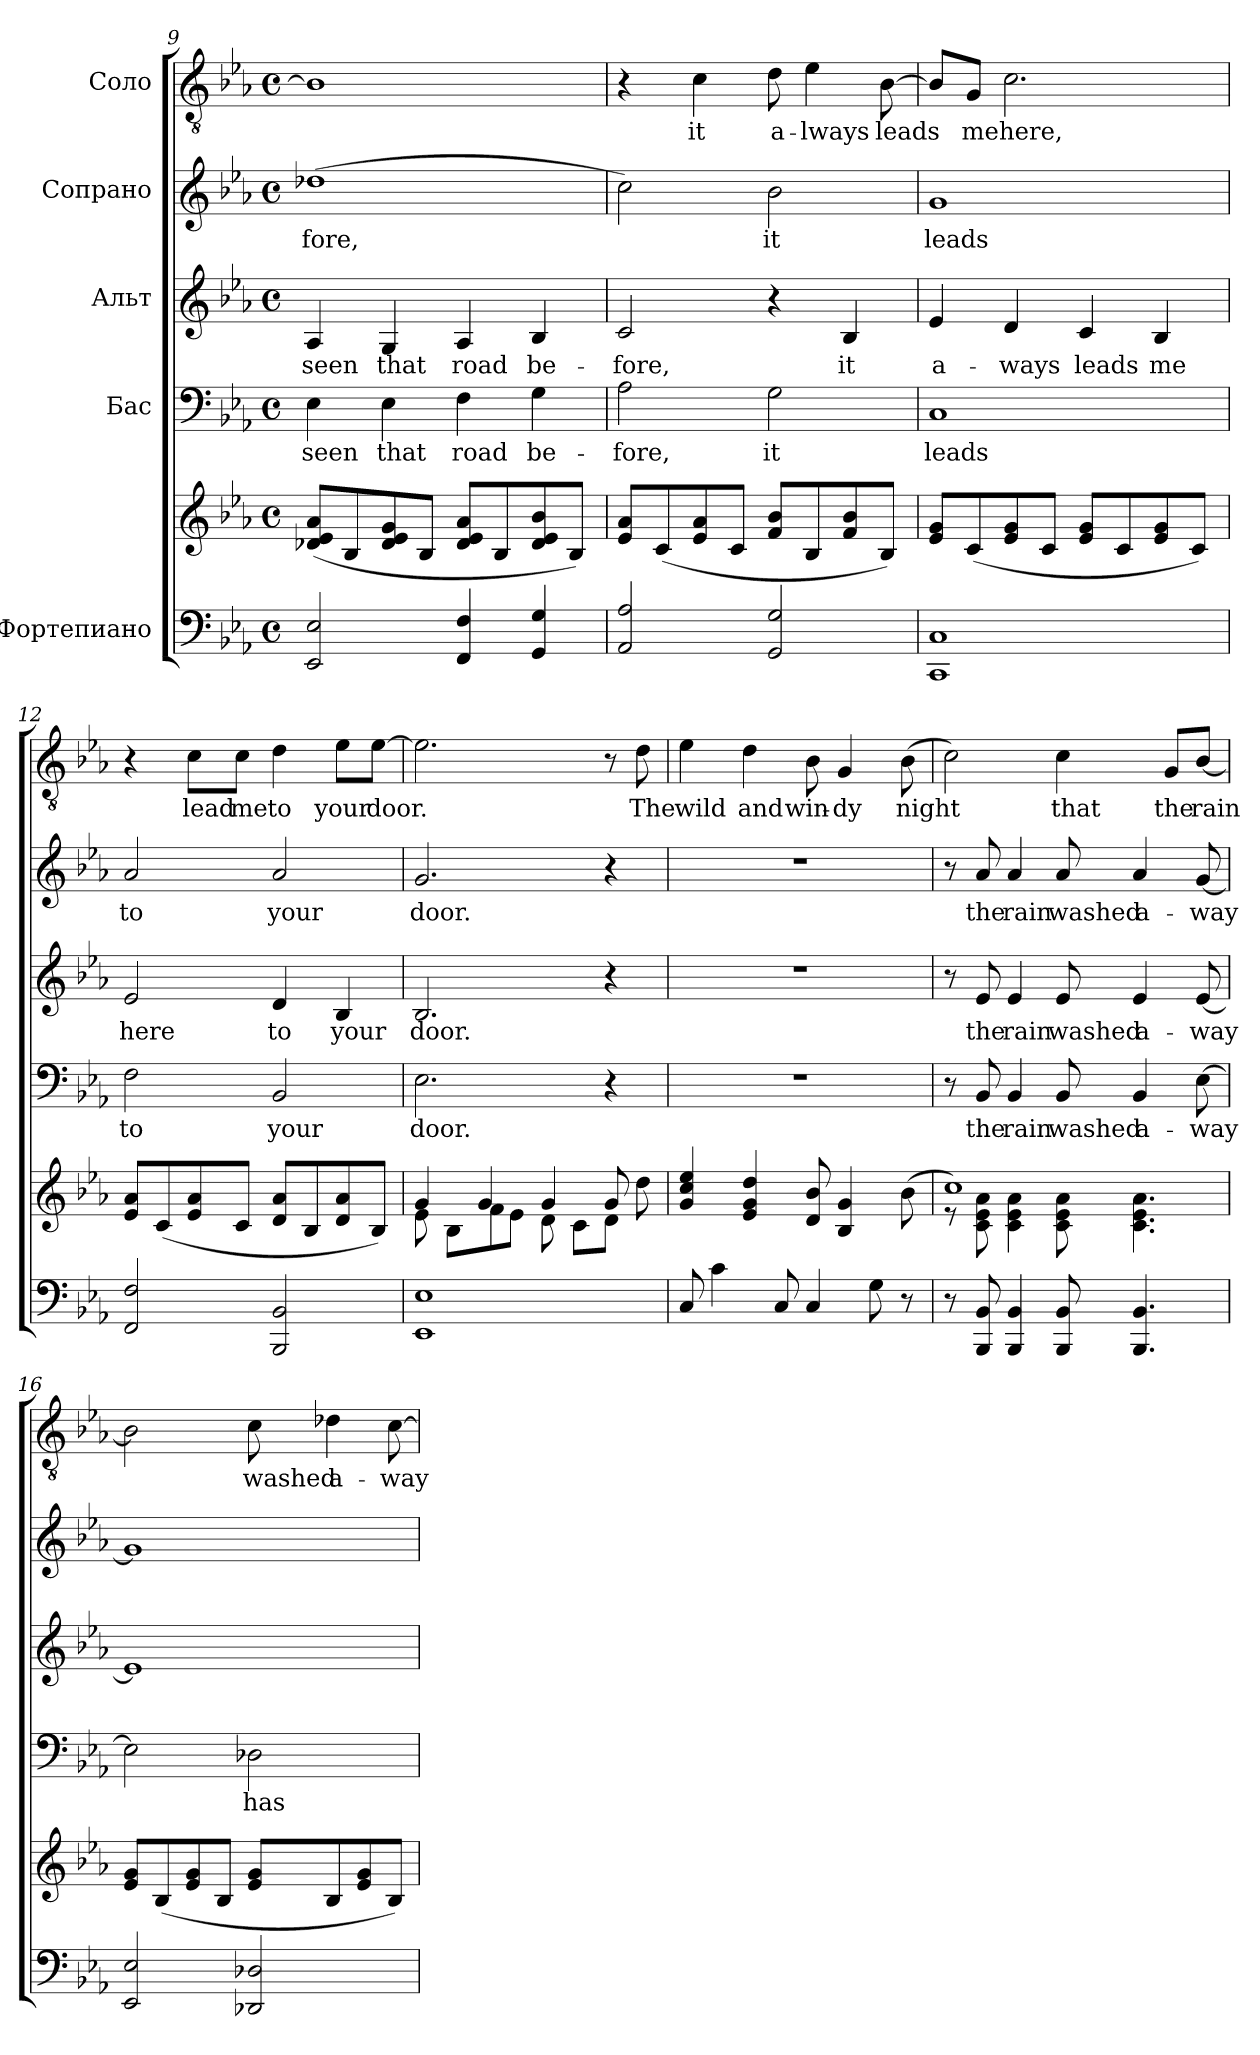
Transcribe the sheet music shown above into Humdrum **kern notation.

**kern	**kern	**kern	**text	**kern	**text	**kern	**text	**kern	**text
*part5	*part5	*part4	*part4	*part3	*part3	*part2	*part2	*part1	*part1
*staff6	*staff5	*staff4	*staff4	*staff3	*staff3	*staff2	*staff2	*staff1	*staff1
*I"Фортепиано	*	*I"Бас	*	*I"Альт	*	*I"Сопрано	*	*I"Соло	*
*clefF4	*clefG2	*clefF4	*	*clefG2	*	*clefG2	*	*clefGv2	*
*k[b-e-a-]	*k[b-e-a-]	*k[b-e-a-]	*	*k[b-e-a-]	*	*k[b-e-a-]	*	*k[b-e-a-]	*
*M4/4	*M4/4	*M4/4	*	*M4/4	*	*M4/4	*	*M4/4	*
*met(c)	*met(c)	*met(c)	*	*met(c)	*	*met(c)	*	*met(c)	*
=9	=9	=9	=9	=9	=9	=9	=9	=9	=9
!	!	!	!LO:LY:b	!	!LO:LY:b	!	!LO:LY:b	!	!
2EE-/ 2E-/	(<8d-X/ 8e-/ 8a-/L	4E-\	seen	4A-/	seen	(>1dd-X	-fore,	1B-]	.
.	8B-/	.	.	.	.	.	.	.	.
!	!	!	!LO:LY:b	!	!LO:LY:b	!	!	!	!
.	8d-/ 8e-/ 8g/	4E-\	that	4G/	that	.	.	.	.
.	8B-/J	.	.	.	.	.	.	.	.
!	!	!	!LO:LY:b	!	!LO:LY:b	!	!	!	!
4FF/ 4F/	8d-/ 8e-/ 8a-/L	4F\	road	4A-/	road	.	.	.	.
.	8B-/	.	.	.	.	.	.	.	.
!	!	!	!LO:LY:b	!	!LO:LY:b	!	!	!	!
4GG/ 4G/	8d-/ 8e-/ 8b-/	4G\	be-	4B-/	be-	.	.	.	.
.	8B-/J)	.	.	.	.	.	.	.	.
=10	=10	=10	=10	=10	=10	=10	=10	=10	=10
!	!	!	!LO:LY:b	!	!LO:LY:b	!	!	!	!
2AA-/ 2A-/	8e-/ 8a-/L	2A-\	-fore,	2c/	-fore,	2cc\)	.	4r	.
.	(<8c/	.	.	.	.	.	.	.	.
!	!	!	!	!	!	!	!	!	!LO:LY:b
.	8e-/ 8a-/	.	.	.	.	.	.	4c\	-it
.	8c/J	.	.	.	.	.	.	.	.
!	!	!	!LO:LY:b	!	!	!	!LO:LY:b	!	!LO:LY:b
2GG/ 2G/	8f/ 8b-/L	2G\	it	4r	.	2b-\	it	8d\	a-
!	!	!	!	!	!	!	!	!	!LO:LY:b
.	8B-/	.	.	.	.	.	.	4e-\	-lways
!	!	!	!	!	!LO:LY:b	!	!	!	!
.	8f/ 8b-/	.	.	4B-/	it	.	.	.	.
!	!	!	!	!	!	!	!	!	!LO:LY:b
.	8B-/J)	.	.	.	.	.	.	[8B-\	-leads
!!LO:PB:g=z
=11	=11	=11	=11	=11	=11	=11	=11	=11	=11
!	!	!	!LO:LY:b	!	!LO:LY:b	!	!LO:LY:b	!	!
1CC 1C	8e-/ 8g/L	1C	leads	4e-/	a-	1g	leads	8B-/L]	.
!	!	!	!	!	!	!	!	!	!LO:LY:b
.	(<8c/	.	.	.	.	.	.	8G/J	me
!	!	!	!	!	!LO:LY:b	!	!	!	!LO:LY:b
.	8e-/ 8g/	.	.	4d/	-ways	.	.	2.c\	here,
.	8c/J	.	.	.	.	.	.	.	.
!	!	!	!	!	!LO:LY:b	!	!	!	!
.	8e-/ 8g/L	.	.	4c/	leads	.	.	.	.
.	8c/	.	.	.	.	.	.	.	.
!	!	!	!	!	!LO:LY:b	!	!	!	!
.	8e-/ 8g/	.	.	4B-/	me	.	.	.	.
.	8c/J)	.	.	.	.	.	.	.	.
=12	=12	=12	=12	=12	=12	=12	=12	=12	=12
!	!	!	!LO:LY:b	!	!LO:LY:b	!	!LO:LY:b	!	!
2FF/ 2F/	8e-/ 8a-/L	2F\	to	2e-/	here	2a-/	to	4r	.
.	(<8c/	.	.	.	.	.	.	.	.
!	!	!	!	!	!	!	!	!	!LO:LY:b
.	8e-/ 8a-/	.	.	.	.	.	.	8c\L	lead
!	!	!	!	!	!	!	!	!	!LO:LY:b
.	8c/J	.	.	.	.	.	.	8c\J	me
!	!	!	!LO:LY:b	!	!LO:LY:b	!	!LO:LY:b	!	!LO:LY:b
2BBB-/ 2BB-/	8d/ 8a-/L	2BB-/	your	4d/	to	2a-/	your	4d\	to
.	8B-/	.	.	.	.	.	.	.	.
!	!	!	!	!	!LO:LY:b	!	!	!	!LO:LY:b
.	8d/ 8a-/	.	.	4B-/	your	.	.	8e-\L	your
!	!	!	!	!	!	!	!	!	!LO:LY:b
.	8B-/J)	.	.	.	.	.	.	[8e-\J	door.
=13	=13	=13	=13	=13	=13	=13	=13	=13	=13
*	*^	*	*	*	*	*	*	*	*
!	!	!	!	!LO:LY:b	!	!LO:LY:b	!	!LO:LY:b	!	!
1EE- 1E-	4g/	8e-\	2.E-\	door.	2.B-/	door.	2.g/	door.	2.e-\]	.
.	.	8B-\L	.	.	.	.	.	.	.	.
.	4g/	8f\	.	.	.	.	.	.	.	.
.	.	8e-\J	.	.	.	.	.	.	.	.
.	4g/	8d\	.	.	.	.	.	.	.	.
.	.	8c\L	.	.	.	.	.	.	.	.
.	8g/	8d\J	4r	.	4r	.	4r	.	8r	.
!	!	!	!	!	!	!	!	!	!	!LO:LY:b
.	8dd\	8ryy	.	.	.	.	.	.	8d\	The
=14	=14	=14	=14	=14	=14	=14	=14	=14	=14	=14
!	!	!	!	!	!	!	!	!	!	!LO:LY:b
*	*v	*v	*	*	*	*	*	*	*	*
8C/	4g/ 4cc/ 4ee-/	1r	.	1r	.	1r	.	4e-\	wild
4c\	.	.	.	.	.	.	.	.	.
!	!	!	!	!	!	!	!	!	!LO:LY:b
.	4e-/ 4g/ 4dd/	.	.	.	.	.	.	4d\	and
8C/	.	.	.	.	.	.	.	.	.
!	!	!	!	!	!	!	!	!	!LO:LY:b
4C/	8d/ 8b-/	.	.	.	.	.	.	8B-\	win-
!	!	!	!	!	!	!	!	!	!LO:LY:b
.	4B-/ 4g/	.	.	.	.	.	.	4G/	-dy
8G\	.	.	.	.	.	.	.	.	.
!	!	!	!	!	!	!	!	!	!LO:LY:b
8r	(>8b-\	.	.	.	.	.	.	(>8B-\	night
!!LO:LB:g=z
=15	=15	=15	=15	=15	=15	=15	=15	=15	=15
*	*^	*	*	*	*	*	*	*	*
8r	1cc)	8r	8r	.	8r	.	8r	.	2c\)	.
!	!	!	!	!LO:LY:b	!	!LO:LY:b	!	!LO:LY:b	!	!
8BBB-/ 8BB-/	.	8c\ 8e-\ 8a-\	8BB-/	the	8e-/	the	8a-/	the	.	.
!	!	!	!	!LO:LY:b	!	!LO:LY:b	!	!LO:LY:b	!	!
4BBB-/ 4BB-/	.	4c\ 4e-\ 4a-\	4BB-/	rain	4e-/	rain	4a-/	rain	.	.
!	!	!	!	!LO:LY:b	!	!LO:LY:b	!	!LO:LY:b	!	!LO:LY:b
8BBB-/ 8BB-/	.	8c\ 8e-\ 8a-\	8BB-/	washed	8e-/	washed	8a-/	washed	4c\	that
!	!	!	!	!LO:LY:b	!	!LO:LY:b	!	!LO:LY:b	!	!
4.BBB-/ 4.BB-/	.	4.c\ 4.e-\ 4.a-\	4BB-/	a-	4e-/	a-	4a-/	a-	.	.
!	!	!	!	!	!	!	!	!	!	!LO:LY:b
.	.	.	.	.	.	.	.	.	8G/L	the
!	!	!	!	!LO:LY:b	!	!LO:LY:b	!	!LO:LY:b	!	!LO:LY:b
.	.	.	[8E-\	-way	[8e-/	-way	[8g/	-way	[8B-/J	rain
*	*v	*v	*	*	*	*	*	*	*	*
=16	=16	=16	=16	=16	=16	=16	=16	=16	=16
2EE-/ 2E-/	8e-/ 8g/L	2E-\]	.	1e-]	.	1g]	.	2B-\]	.
.	(<8B-/	.	.	.	.	.	.	.	.
.	8e-/ 8g/	.	.	.	.	.	.	.	.
.	8B-/J	.	.	.	.	.	.	.	.
!	!	!	!LO:LY:b	!	!	!	!	!	!LO:LY:b
2DD-X/ 2D-X/	8e-/ 8g/L	2D-X\	has	.	.	.	.	8c\	washed
!	!	!	!	!	!	!	!	!	!LO:LY:b
.	8B-/	.	.	.	.	.	.	4d-X\	a-
.	8e-/ 8g/	.	.	.	.	.	.	.	.
!	!	!	!	!	!	!	!	!	!LO:LY:b
.	8B-/J)	.	.	.	.	.	.	[8c\	-way
=	=	=	=	=	=	=	=	=	=
*-	*-	*-	*-	*-	*-	*-	*-	*-	*-
